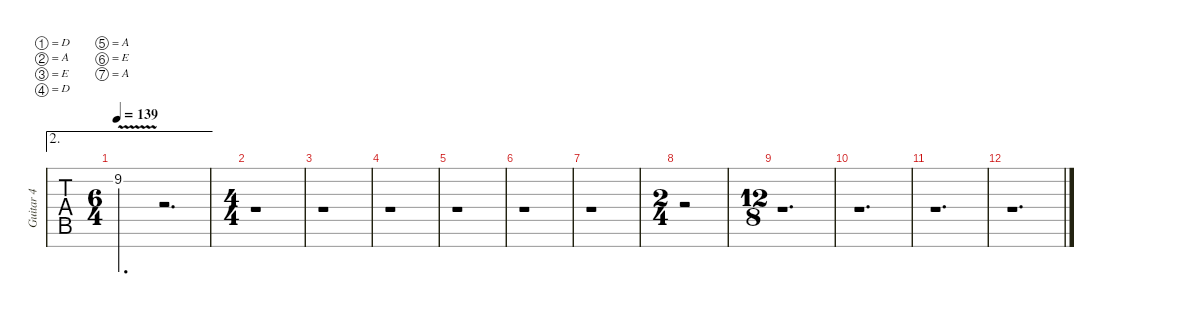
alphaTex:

\defaultSystemsLayout 4
\hideDynamics
\bracketExtendMode nobrackets
\singleTrackTrackNamePolicy allsystems
\multiTrackTrackNamePolicy allsystems
\firstSystemTrackNameMode fullname
\otherSystemsTrackNameMode fullname
\otherSystemsTrackNameOrientation horizontal
\track ("Guitar 4" "Guitar 4") {instrument distortionguitar}
\staff {tabs}
\tuning (D4 A3 E3 D3 A2 E2 A1)
\ae 2
\ts (6 4)
\tempo 139
\clef g2
\ks c
9.2{v}.2{d dy mf} r.2{d} |
\ts (4 4)
r.1 |
r.1 |
r.1 |
r.1 |
r.1 |
r.1 |
\ts (2 4)
r.2 |
\ts (12 8)
r.1{d} |
r.1{d} |
r.1{d} |
r.1{d}
